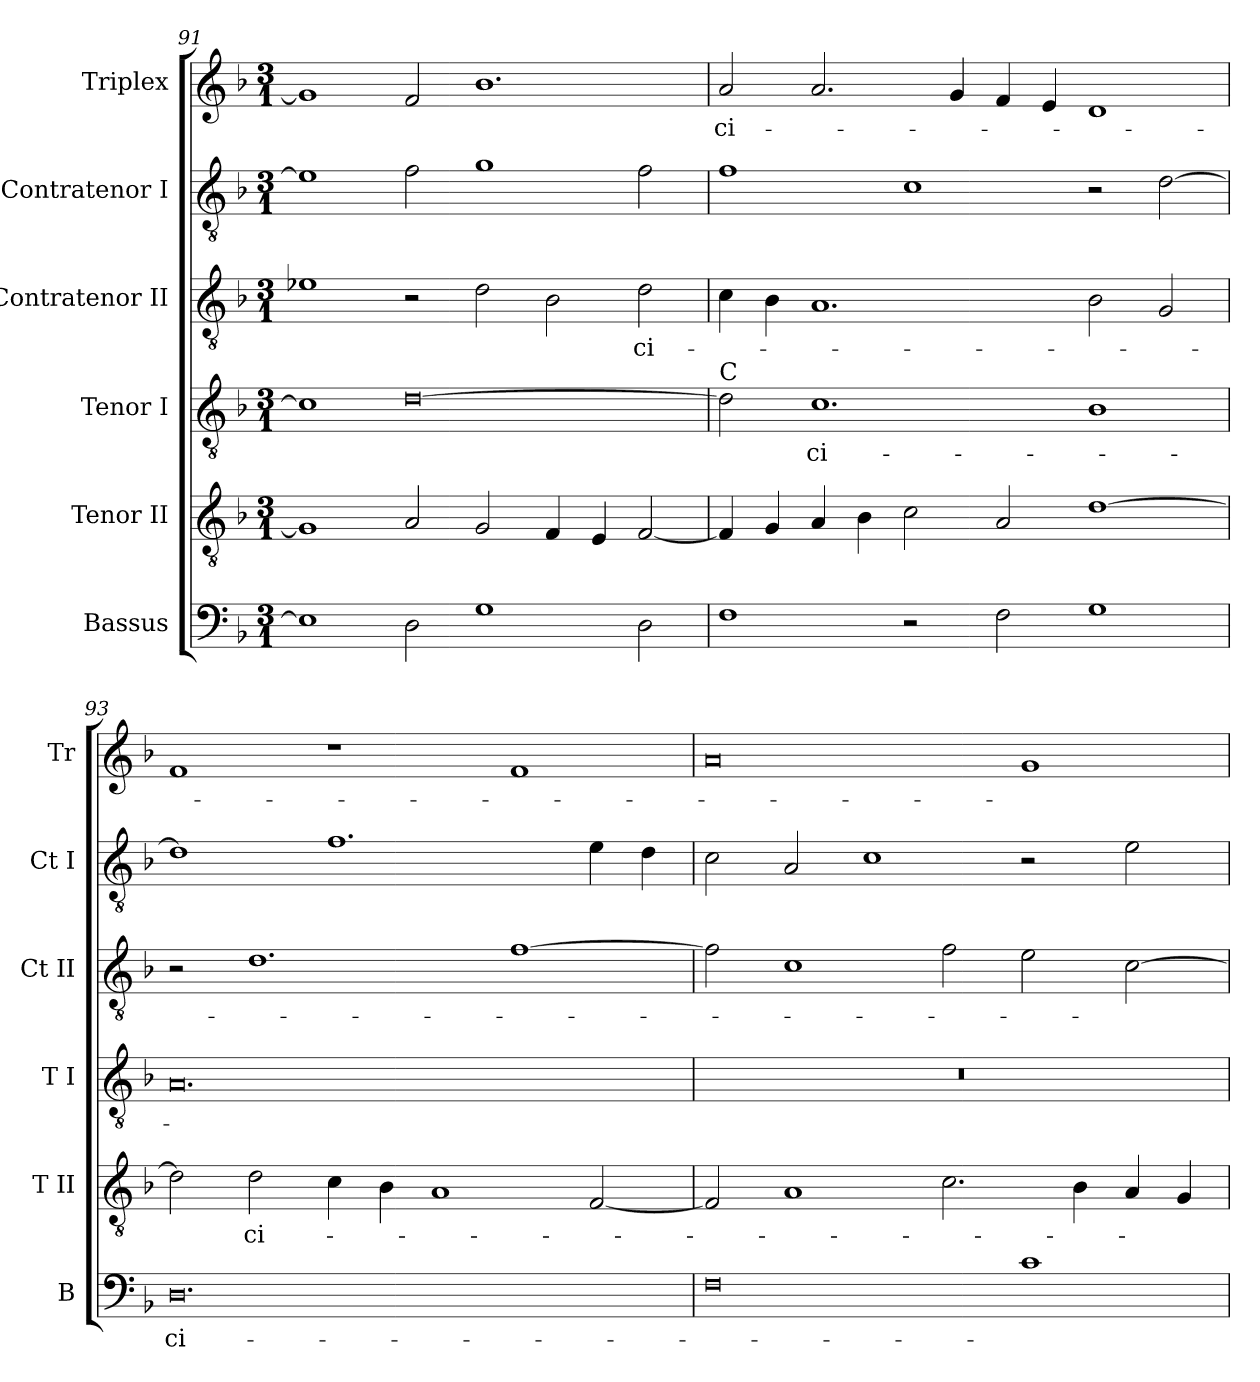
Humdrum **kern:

**kern	**text	**kern	**text	**kern	**text	**kern	**text	**kern	**kern	**text
*part6	*part6	*part5	*part5	*part4	*part4	*part3	*part3	*part2	*part1	*part1
*staff6	*staff6	*staff5	*staff5	*staff4	*staff4	*staff3	*staff3	*staff2	*staff1	*staff1
*I"Bassus	*	*I"Tenor II	*	*I"Tenor I	*	*I"Contratenor II	*	*I"Contratenor I	*I"Triplex	*
*I'B	*	*I'T II	*	*I'T I	*	*I'Ct II	*	*I'Ct I	*I'Tr	*
*clefF4	*	*clefGv2	*	*clefGv2	*	*clefGv2	*	*clefGv2	*clefG2	*
*	*	*ITrd7c12	*	*ITrd7c12	*	*ITrd7c12	*	*ITrd7c12	*	*
*k[b-]	*	*k[b-]	*	*k[b-]	*	*k[b-]	*	*k[b-]	*k[b-]	*
*F:	*	*F:	*	*F:	*	*F:	*	*F:	*F:	*
*M3/1	*	*M3/1	*	*M3/1	*	*M3/1	*	*M3/1	*M3/1	*
=91	=91	=91	=91	=91	=91	=91	=91	=91	=91	=91
1E-i]	.	1GGi]	.	1Ci]	.	1E-Xi	.	1E-i]	1gi]	.
2Di\	.	2AAi/	.	[>0Di	.	2r	.	2Fi\	2fi/	.
1Gi	.	2GGi/	.	.	.	2Di\	.	1Gi	1.b-i	.
.	.	4FFi/	.	.	.	2BB-i\	.	.	.	.
.	.	4EEi/	.	.	.	.	.	.	.	.
!	!	!	!	!	!	!	!LO:LY:b:color=#000000	!	!	!
2Di\	.	[<2FFi/	.	.	.	2Di\	-ci-	2Fi\	.	.
!!LO:PB:g=z
=92`	=92`	=92`	=92`	=92`	=92`	=92`	=92`	=92`	=92`	=92`
!	!	!	!	!LO:TX:a:t=C	!	!	!	!	!	!
!	!	!	!	!	!	!	!	!	!	!LO:LY:b:color=#000000
1Fi	.	4FFi/]	.	2Di\]	.	4Ci\	.	1Fi	2ai/	-ci-
.	.	4GGi/	.	.	.	4BB-i\	.	.	.	.
!	!	!	!	!	!LO:LY:b:color=#000000	!	!	!	!	!
.	.	4AAi/	.	1.Ci	-ci-	1.AAi	.	.	2.ai/	.
.	.	4BB-i\	.	.	.	.	.	.	.	.
2r	.	2Ci\	.	.	.	.	.	1Ci	.	.
.	.	.	.	.	.	.	.	.	4gi/	.
2Fi\	.	2AAi/	.	.	.	.	.	.	4fi/	.
.	.	.	.	.	.	.	.	.	4ei/	.
1Gi	.	[>1Di	.	1BB-i	.	2BB-i\	.	2r	1di	.
.	.	.	.	.	.	2GGi/	.	[>2Di\	.	.
=93`	=93`	=93`	=93`	=93`	=93`	=93`	=93`	=93`	=93`	=93`
!	!LO:LY:b:color=#000000	!	!	!	!	!	!	!	!	!
0.Di	-ci-	2Di\]	.	0.AAi	.	2r	.	1Di]	1fi	.
!	!	!	!LO:LY:b:color=#000000	!	!	!	!	!	!	!
.	.	2Di\	-ci-	.	.	1.Di	.	.	.	.
.	.	4Ci\	.	.	.	.	.	1.Fi	1r	.
.	.	4BB-i\	.	.	.	.	.	.	.	.
.	.	1AAi	.	.	.	.	.	.	.	.
.	.	.	.	.	.	[>1Fi	.	.	1fi	.
.	.	[<2FFi/	.	.	.	.	.	4Ei\	.	.
.	.	.	.	.	.	.	.	4Di\	.	.
=94`	=94`	=94`	=94`	=94`	=94`	=94`	=94`	=94`	=94`	=94`
!	!	!	!	!LO:N:vis=1	!	!	!	!	!	!
0Fi	.	2FFi/]	.	0.r	.	2Fi\]	.	2Ci\	0ai	.
.	.	1AAi	.	.	.	1Ci	.	2AAi/	.	.
.	.	.	.	.	.	.	.	1Ci	.	.
.	.	2.Ci\	.	.	.	2Fi\	.	.	.	.
1ci	.	.	.	.	.	2Ei\	.	2r	1gi	.
.	.	4BB-i\	.	.	.	.	.	.	.	.
.	.	4AAi/	.	.	.	[>2Ci\	.	2Ei\	.	.
.	.	4GGi/	.	.	.	.	.	.	.	.
=`	=`	=`	=`	=`	=`	=`	=`	=`	=`	=`
*-	*-	*-	*-	*-	*-	*-	*-	*-	*-	*-
